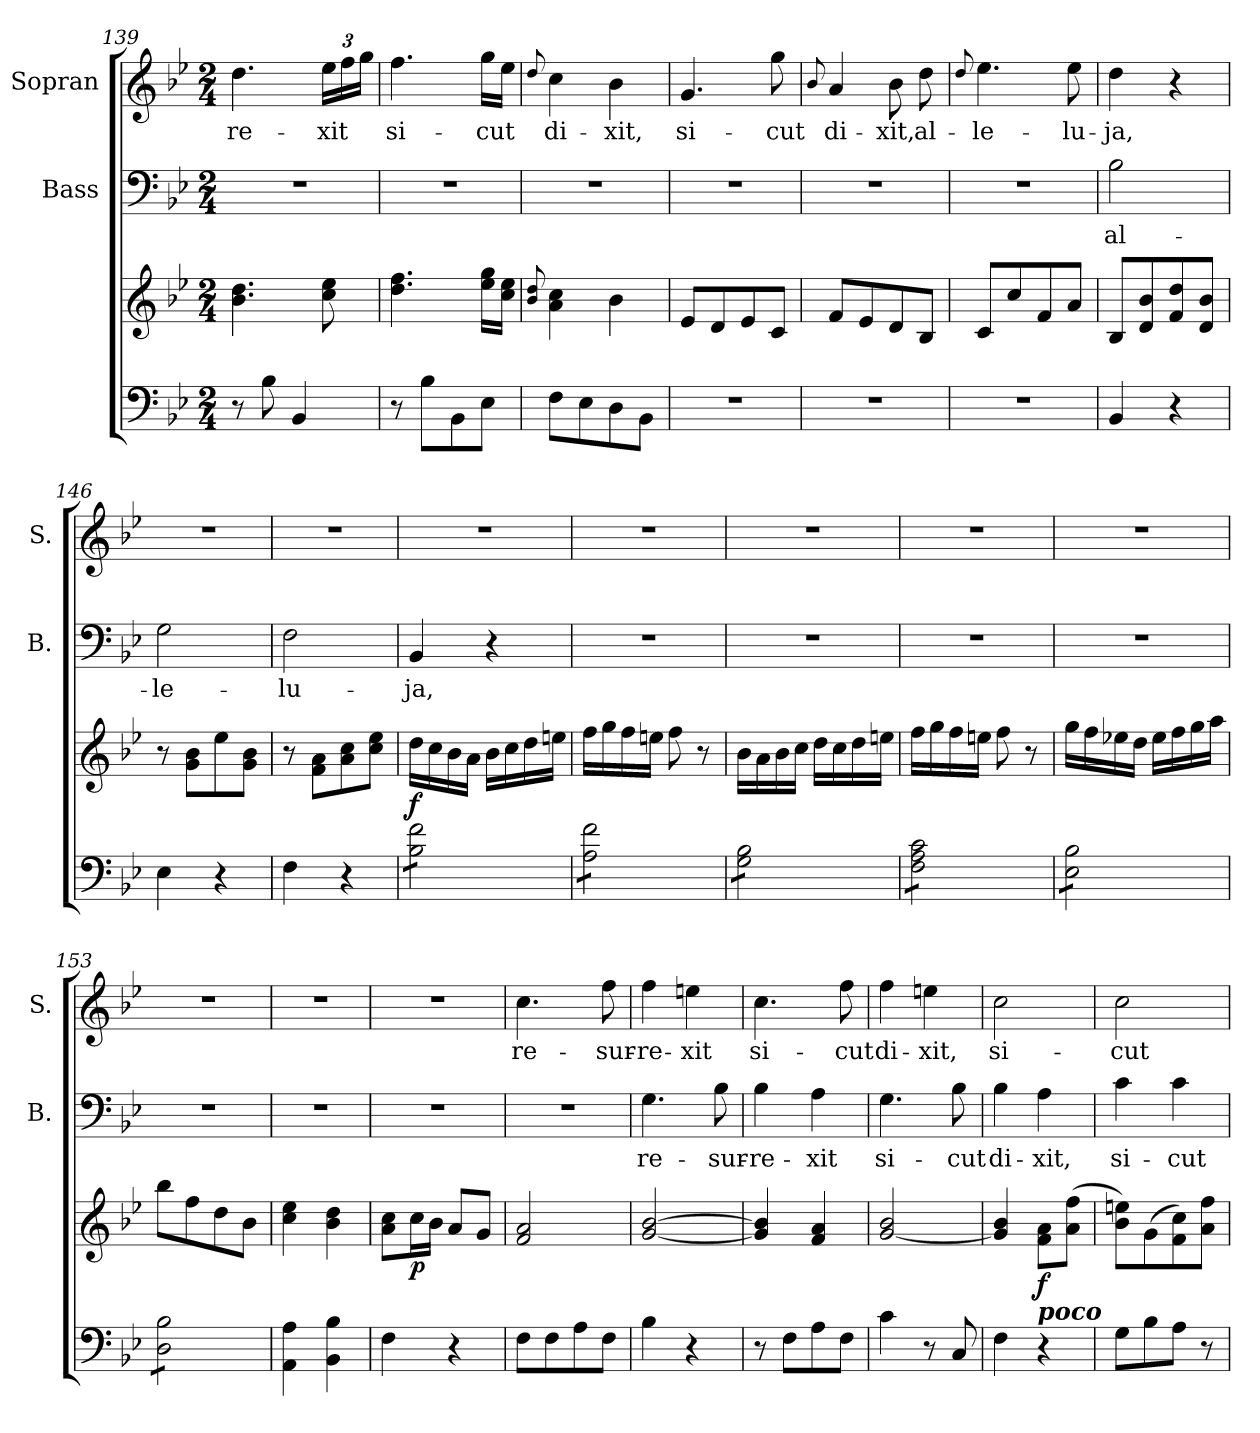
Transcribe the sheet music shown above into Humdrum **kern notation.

**kern	**kern	**dynam	**kern	**text	**kern	**text
*part3	*part3	*part3	*part2	*part2	*part1	*part1
*staff4	*staff3	*staff3/4	*staff2	*staff2	*staff1	*staff1
*	*	*	*I"Bass	*	*I"Sopran	*
*	*	*	*I'B.	*	*I'S.	*
*clefF4	*clefG2	*	*clefF4	*	*clefG2	*
*k[b-e-]	*k[b-e-]	*	*k[b-e-]	*	*k[b-e-]	*
*B-:	*B-:	*	*B-:	*	*B-:	*
*M2/4	*M2/4	*	*M2/4	*	*M2/4	*
=139	=139	=139	=139	=139	=139	=139
!	!	!	!	!	!	!LO:LY:b
8r	4.b-\ 4.dd\	.	2r	.	4.dd\	-re-
8B-\	.	.	.	.	.	.
4BB-/	.	.	.	.	.	.
*	*	*	*	*	*Xbrackettup	*
!	!	!	!	!	!	!LO:LY:b
.	8cc\ 8ee-\	.	.	.	24ee-\LL	-xit
.	.	.	.	.	24ff\	.
.	.	.	.	.	24gg\JJ	.
=140	=140	=140	=140	=140	=140	=140
!	!	!	!	!	!	!LO:LY:b
8r	4.dd\ 4.ff\	.	2r	.	4.ff\	si-
8B-\L	.	.	.	.	.	.
8BB-\	.	.	.	.	.	.
!	!	!	!	!	!	!LO:LY:b
8E-\J	16ee-\ 16gg\LL	.	.	.	16gg\LL	-cut
.	16cc\ 16ee-\JJ	.	.	.	16ee-\JJ	.
=141	=141	=141	=141	=141	=141	=141
.	8qqb-/ 8qqdd/	.	.	.	8qqdd/	.
!	!	!	!	!	!	!LO:LY:b
8F\L	4a\ 4cc\	.	2r	.	4cc\	di-
8E-\	.	.	.	.	.	.
!	!	!	!	!	!	!LO:LY:b
8D\	4b-\	.	.	.	4b-\	-xit,
8BB-\J	.	.	.	.	.	.
=142	=142	=142	=142	=142	=142	=142
!	!	!	!	!	!	!LO:LY:b
2r	8e-/L	.	2r	.	4.g/	si-
.	8d/	.	.	.	.	.
.	8e-/	.	.	.	.	.
!	!	!	!	!	!	!LO:LY:b
.	8c/J	.	.	.	8gg\	-cut
=143	=143	=143	=143	=143	=143	=143
.	.	.	.	.	8qqb-/	.
!	!	!	!	!	!	!LO:LY:b
2r	8f/L	.	2r	.	4a/	di-
.	8e-/	.	.	.	.	.
!	!	!	!	!	!	!LO:LY:b
.	8d/	.	.	.	8b-\	-xit,
!	!	!	!	!	!	!LO:LY:b
.	8B-/J	.	.	.	8dd\	al-
=144	=144	=144	=144	=144	=144	=144
.	.	.	.	.	8qqdd/	.
!	!	!	!	!	!	!LO:LY:b
2r	8c/L	.	2r	.	4.ee-\	-le-
.	8cc/	.	.	.	.	.
.	8f/	.	.	.	.	.
!	!	!	!	!	!	!LO:LY:b
.	8a/J	.	.	.	8ee-\	-lu-
!!LO:LB:g=z
=145	=145	=145	=145	=145	=145	=145
!	!	!	!	!LO:LY:b	!	!LO:LY:b
4BB-/	8B-/L	.	2B-\	al-	4dd\	-ja,
.	8d/ 8b-/	.	.	.	.	.
4r	8f/ 8dd/	.	.	.	4r	.
.	8d/ 8b-/J	.	.	.	.	.
=146	=146	=146	=146	=146	=146	=146
!	!	!	!	!LO:LY:b	!	!
4E-\	8r	.	2G\	-le-	2r	.
.	8g\ 8b-\L	.	.	.	.	.
4r	8ee-\	.	.	.	.	.
.	8g\ 8b-\J	.	.	.	.	.
=147	=147	=147	=147	=147	=147	=147
!	!	!	!	!LO:LY:b	!	!
4F\	8r	.	2F\	-lu-	2r	.
.	8f\ 8a\L	.	.	.	.	.
4r	8a\ 8cc\	.	.	.	.	.
.	8cc\ 8ee-\J	.	.	.	.	.
=148	=148	=148	=148	=148	=148	=148
!	!	!LO:DY:b	!	!LO:LY:b	!	!
*tremolo	*	*	*	*	*	*
8B-\ 8f\L	16dd\LL	f	4BB-/	-ja,	2r	.
.	16cc\	.	.	.	.	.
8B-\ 8f\	16b-\	.	.	.	.	.
.	16a\JJ	.	.	.	.	.
8B-\ 8f\	16b-\LL	.	4r	.	.	.
.	16cc\	.	.	.	.	.
8B-\ 8f\J	16dd\	.	.	.	.	.
.	16een\JJ	.	.	.	.	.
=149	=149	=149	=149	=149	=149	=149
8A\ 8f\L	16ff\LL	.	2r	.	2r	.
.	16gg\	.	.	.	.	.
8A\ 8f\	16ff\	.	.	.	.	.
.	16een\JJ	.	.	.	.	.
8A\ 8f\	8ff\	.	.	.	.	.
8A\ 8f\J	8r	.	.	.	.	.
=150	=150	=150	=150	=150	=150	=150
8G\ 8B-\L	16b-\LL	.	2r	.	2r	.
.	16a\	.	.	.	.	.
8G\ 8B-\	16b-\	.	.	.	.	.
.	16cc\JJ	.	.	.	.	.
8G\ 8B-\	16dd\LL	.	.	.	.	.
.	16cc\	.	.	.	.	.
8G\ 8B-\J	16dd\	.	.	.	.	.
.	16een\JJ	.	.	.	.	.
=151	=151	=151	=151	=151	=151	=151
8F\ 8A\ 8c\L	16ff\LL	.	2r	.	2r	.
.	16gg\	.	.	.	.	.
8F\ 8A\ 8c\	16ff\	.	.	.	.	.
.	16een\JJ	.	.	.	.	.
8F\ 8A\ 8c\	8ff\	.	.	.	.	.
8F\ 8A\ 8c\J	8r	.	.	.	.	.
!!LO:LB:g=z
=152	=152	=152	=152	=152	=152	=152
8E-\ 8B-\L	16gg\LL	.	2r	.	2r	.
.	16ff\	.	.	.	.	.
8E-\ 8B-\	16ee-X\	.	.	.	.	.
.	16dd\JJ	.	.	.	.	.
8E-\ 8B-\	16ee-\LL	.	.	.	.	.
.	16ff\	.	.	.	.	.
8E-\ 8B-\J	16gg\	.	.	.	.	.
.	16aa\JJ	.	.	.	.	.
=153	=153	=153	=153	=153	=153	=153
8D\ 8B-\L	8bb-\L	.	2r	.	2r	.
8D\ 8B-\	8ff\	.	.	.	.	.
8D\ 8B-\	8dd\	.	.	.	.	.
8D\ 8B-\J	8b-\J	.	.	.	.	.
*Xtremolo	*	*	*	*	*	*
=154	=154	=154	=154	=154	=154	=154
4AA\ 4A\	4cc\ 4ee-\	.	2r	.	2r	.
4BB-\ 4B-\	4b-\ 4dd\	.	.	.	.	.
=155	=155	=155	=155	=155	=155	=155
4F\	8a\ 8cc\L	.	2r	.	2r	.
!	!	!LO:DY:b	!	!	!	!
.	16cc\L	p	.	.	.	.
.	16b-\JJ	.	.	.	.	.
4r	8a/L	.	.	.	.	.
.	8g/J	.	.	.	.	.
=156	=156	=156	=156	=156	=156	=156
!	!	!	!	!	!	!LO:LY:b
8F\L	2f/ 2a/	.	2r	.	4.cc\	re-
8F\	.	.	.	.	.	.
8A\	.	.	.	.	.	.
!	!	!	!	!	!	!LO:LY:b
8F\J	.	.	.	.	8ff\	-sur-
=157	=157	=157	=157	=157	=157	=157
!	!	!	!	!LO:LY:b	!	!LO:LY:b
4B-\	[2g/ [2b-/	.	4.G\	re-	4ff\	-re-
!	!	!	!	!	!	!LO:LY:b
4r	.	.	.	.	4een\	-xit
!	!	!	!	!LO:LY:b	!	!
.	.	.	8B-\	-sur-	.	.
=158	=158	=158	=158	=158	=158	=158
!	!	!	!	!LO:LY:b	!	!LO:LY:b
8r	4g/] 4b-/]	.	4B-\	-re-	4.cc\	si-
8F\L	.	.	.	.	.	.
!	!	!	!	!LO:LY:b	!	!
8A\	4f/ 4a/	.	4A\	-xit	.	.
!	!	!	!	!	!	!LO:LY:b
8F\J	.	.	.	.	8ff\	-cut
=159	=159	=159	=159	=159	=159	=159
!	!	!	!	!LO:LY:b	!	!LO:LY:b
4c\	[2g/ 2b-/	.	4.G\	si-	4ff\	di-
!	!	!	!	!	!	!LO:LY:b
8r	.	.	.	.	4een\	-xit,
!	!	!	!	!LO:LY:b	!	!
8C/	.	.	8B-\	-cut	.	.
!!LO:PB:g=z
=160	=160	=160	=160	=160	=160	=160
!	!	!	!	!LO:LY:b	!	!LO:LY:b
4F\	4g/] 4b-/	.	4B-\	di-	2cc\	si-
!	!LO:TX:b:Bi:t=poco	!	!	!	!	!
!	!	!LO:DY:b	!	!LO:LY:b	!	!
4r	8f\ 8a\L	f	4A\	-xit,	.	.
.	(>8a\ 8ff\J	.	.	.	.	.
=161	=161	=161	=161	=161	=161	=161
!	!	!	!	!LO:LY:b	!	!LO:LY:b
8G\L	8b-\ 8een\L)	.	4c\	si-	2cc\	-cut
8B-\	(>8g\	.	.	.	.	.
!	!	!	!	!LO:LY:b	!	!
8A\J	8f\ 8cc\)	.	4c\	-cut	.	.
8r	8a\ 8ff\J	.	.	.	.	.
=	=	=	=	=	=	=
*-	*-	*-	*-	*-	*-	*-
